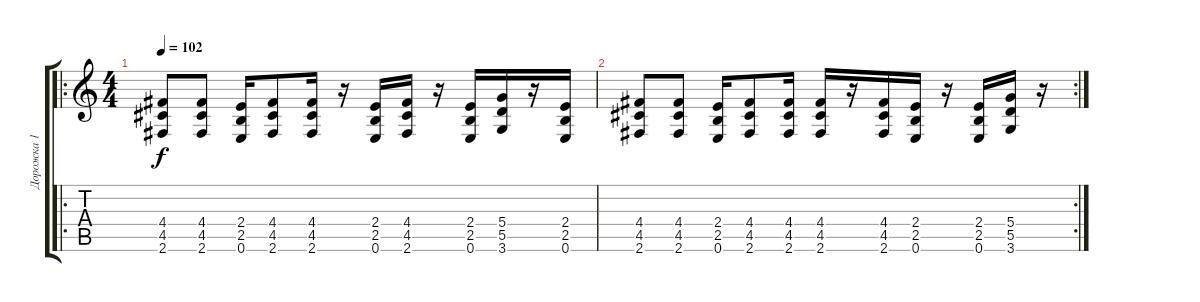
\track ("Дорожка 1" "Дорожка 1") {instrument distortionguitar}
\staff {score tabs}
\tuning (E4 B3 G3 D3 A2 E2) {hide}
\ro
\ts (4 4)
\tempo 102
\clef g2
\ks c
(4.4 4.5 2.6).8{dy f instrument distortionguitar} (4.4 4.5 2.6).8 (2.4 2.5 0.6).16 (4.4 4.5 2.6).8 (4.4 4.5 2.6).16 r.16 (2.4 2.5 0.6).16 (4.4 4.5 2.6).16 r.16 (2.4 2.5 0.6).16 (5.4 5.5 3.6).16 r.16 (2.4 2.5 0.6).16 |
\rc 2
(4.4 4.5 2.6).8 (4.4 4.5 2.6).8 (2.4 2.5 0.6).16 (4.4 4.5 2.6).8 (4.4 4.5 2.6).16 (4.4 4.5 2.6).16 r.16 (4.4 4.5 2.6).16 (2.4 2.5 0.6).16 r.16 (2.4 2.5 0.6).16 (5.4 5.5 3.6).16 r.16
